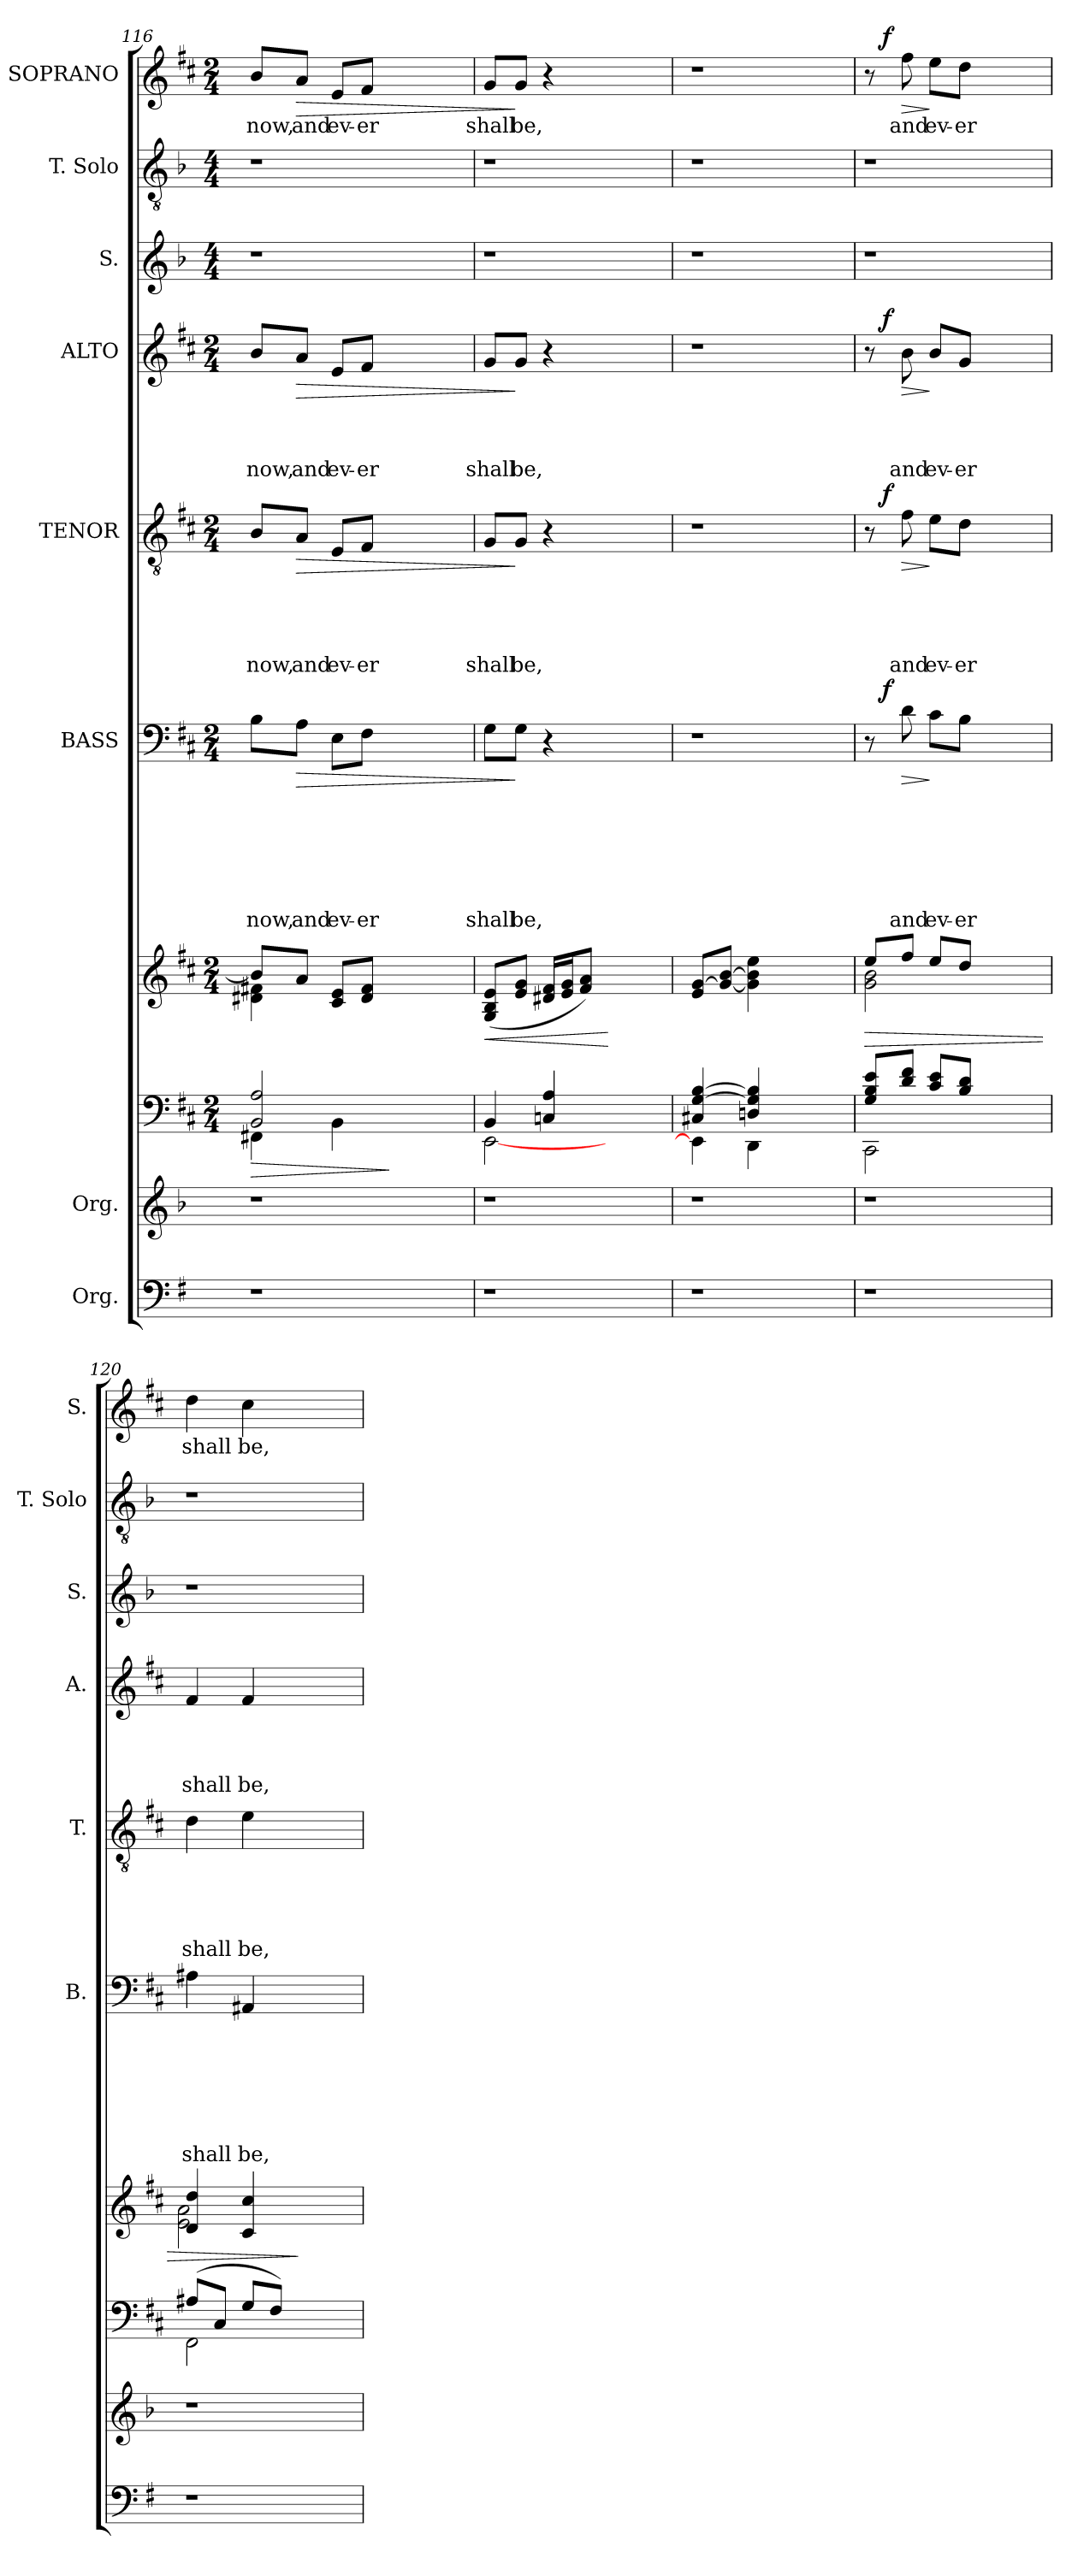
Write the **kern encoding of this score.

**kern	**kern	**kern	**dynam	**kern	**dynam	**kern	**text	**text	**text	**text	**text	**text	**text	**dynam	**kern	**text	**text	**text	**text	**text	**dynam	**kern	**text	**text	**text	**text	**dynam	**kern	**kern	**kern	**text	**dynam
*part10	*part9	*part8	*part8	*part7	*part7	*part6	*part6	*part6	*part6	*part6	*part6	*part6	*part6	*part6	*part5	*part5	*part5	*part5	*part5	*part5	*part5	*part4	*part4	*part4	*part4	*part4	*part4	*part3	*part2	*part1	*part1	*part1
*staff10	*staff9	*staff8	*staff8	*staff7	*staff7	*staff6	*staff6	*staff6	*staff6	*staff6	*staff6	*staff6	*staff6	*staff6	*staff5	*staff5	*staff5	*staff5	*staff5	*staff5	*staff5	*staff4	*staff4	*staff4	*staff4	*staff4	*staff4	*staff3	*staff2	*staff1	*staff1	*staff1
*I"Org.	*I"Org.	*	*	*	*	*I"BASS	*	*	*	*	*	*	*	*	*I"TENOR	*	*	*	*	*	*	*I"ALTO	*	*	*	*	*	*I"S.	*I"T. Solo	*I"SOPRANO	*	*
*	*	*	*	*	*	*I'B.	*	*	*	*	*	*	*	*	*I'T.	*	*	*	*	*	*	*I'A.	*	*	*	*	*	*I'S.	*I'T. Solo	*I'S.	*	*
*clefF4	*clefG2	*clefF4	*	*clefG2	*	*clefF4	*	*	*	*	*	*	*	*	*clefGv2	*	*	*	*	*	*	*clefG2	*	*	*	*	*	*clefG2	*clefGv2	*clefG2	*	*
*ITrd-3c-5	*	*	*	*	*	*	*	*	*	*	*	*	*	*	*	*	*	*	*	*	*	*	*	*	*	*	*	*	*	*	*	*
*k[]	*k[b-]	*k[f#c#]	*	*k[f#c#]	*	*k[f#c#]	*	*	*	*	*	*	*	*	*k[f#c#]	*	*	*	*	*	*	*k[f#c#]	*	*	*	*	*	*k[b-]	*k[b-]	*k[f#c#]	*	*
*C:	*F:	*D:	*	*D:	*	*D:	*	*	*	*	*	*	*	*	*D:	*	*	*	*	*	*	*D:	*	*	*	*	*	*F:	*F:	*D:	*	*
*	*	*M2/4	*	*M2/4	*	*M2/4	*	*	*	*	*	*	*	*	*M2/4	*	*	*	*	*	*	*M2/4	*	*	*	*	*	*M4/4	*M4/4	*M2/4	*	*
=116	=116	=116	=116	=116	=116	=116	=116	=116	=116	=116	=116	=116	=116	=116	=116	=116	=116	=116	=116	=116	=116	=116	=116	=116	=116	=116	=116	=116	=116	=116	=116	=116
!	!	!	!LO:HP:b	!	!	!	!	!	!	!	!	!	!LO:LY:b	!	!	!	!	!	!	!LO:LY:b	!	!	!	!	!	!LO:LY:b	!	!	!	!	!LO:LY:b	!
*	*	*^	*	*^	*	*	*	*	*	*	*	*	*	*	*	*	*	*	*	*	*	*	*	*	*	*	*	*	*	*	*	*
1r	1r	2BB/ 2A/	4FF#X\	>	8b/L]	4d#X\ 4f#X\	.	8B\L	.	.	.	.	.	.	now,	.	8B/L	.	.	.	.	now,	.	8b/L	.	.	.	now,	.	1r	1r	8b/L	now,	.
!	!	!	!	!	!	!	!	!	!	!	!	!	!	!	!LO:LY:b	!LO:HP:b	!	!	!	!	!	!LO:LY:b	!LO:HP:b	!	!	!	!	!LO:LY:b	!LO:HP:b	!	!	!	!LO:LY:b	!LO:HP:b
.	.	.	.	.	8a/J	.	.	8A\J	.	.	.	.	.	.	and	>	8A/J	.	.	.	.	and	>	8a/J	.	.	.	and	>	.	.	8a/J	and	>
!	!	!	!	!	!	!	!	!	!	!	!	!	!	!	!LO:LY:b	!	!	!	!	!	!	!LO:LY:b	!	!	!	!	!	!LO:LY:b	!	!	!	!	!LO:LY:b	!
.	.	.	4BB\	.	8c#/ 8e/L	2ryy	.	8E\L	.	.	.	.	.	.	ev-	.	8E/L	.	.	.	.	ev-	.	8e/L	.	.	.	ev-	.	.	.	8e/L	ev-	.
!	!	!	!	!	!	!	!	!	!	!	!	!	!	!	!LO:LY:b	!	!	!	!	!	!	!LO:LY:b	!	!	!	!	!	!LO:LY:b	!	!	!	!	!LO:LY:b	!
.	.	.	.	.	8d#/ 8f#/J	.	.	8F#\J	.	.	.	.	.	.	-er	.	8F#/J	.	.	.	.	-er	.	8f#/J	.	.	.	-er	.	.	.	8f#/J	-er	.
.	.	2ryy	2ryy	]	2ryy	.	.	2ryy	.	.	.	.	.	.	.	.	2ryy	.	.	.	.	.	.	2ryy	.	.	.	.	.	.	.	2ryy	.	.
.	.	.	.	.	.	4ryy	.	.	.	.	.	.	.	.	.	.	.	.	.	.	.	.	.	.	.	.	.	.	.	.	.	.	.	.
=117	=117	=117	=117	=117	=117	=117	=117	=117	=117	=117	=117	=117	=117	=117	=117	=117	=117	=117	=117	=117	=117	=117	=117	=117	=117	=117	=117	=117	=117	=117	=117	=117	=117	=117
!	!	!	!	!	!	!	!LO:HP:b	!	!	!	!	!	!	!	!LO:LY:b	!	!	!	!	!	!	!LO:LY:b	!	!	!	!	!	!LO:LY:b	!	!	!	!	!LO:LY:b	!
*	*	*	*	*	*v	*v	*	*	*	*	*	*	*	*	*	*	*	*	*	*	*	*	*	*	*	*	*	*	*	*	*	*	*	*
1r	1r	4BB/	[<2EE\	.	(<8G/ 8B/ 8e/L	<	8G\L	.	.	.	.	.	.	shall	.	8G/L	.	.	.	.	shall	.	8g/L	.	.	.	shall	.	1r	1r	8g/L	shall	.
!	!	!	!	!	!	!	!	!	!	!	!	!	!	!LO:LY:b	!	!	!	!	!	!	!LO:LY:b	!	!	!	!	!	!LO:LY:b	!	!	!	!	!LO:LY:b	!
.	.	.	.	.	8e/ 8g/J	.	8G\J	.	.	.	.	.	.	be,	]	8G/J	.	.	.	.	be,	]	8g/J	.	.	.	be,	]	.	.	8g/J	be,	]
.	.	4Cn/ 4A/	.	.	16d#X/ 16f#/LL	.	4r	.	.	.	.	.	.	.	.	4r	.	.	.	.	.	.	4r	.	.	.	.	.	.	.	4r	.	.
.	.	.	.	.	16e/ 16g/J	.	.	.	.	.	.	.	.	.	.	.	.	.	.	.	.	.	.	.	.	.	.	.	.	.	.	.	.
.	.	.	.	.	8f#/ 8a/J)	.	.	.	.	.	.	.	.	.	.	.	.	.	.	.	.	.	.	.	.	.	.	.	.	.	.	.	.
.	.	2ryy	2ryy	.	2ryy	[	2ryy	.	.	.	.	.	.	.	.	2ryy	.	.	.	.	.	.	2ryy	.	.	.	.	.	.	.	2ryy	.	.
=118	=118	=118	=118	=118	=118	=118	=118	=118	=118	=118	=118	=118	=118	=118	=118	=118	=118	=118	=118	=118	=118	=118	=118	=118	=118	=118	=118	=118	=118	=118	=118	=118	=118
!	!	!	!	!	!	!	!LO:N:vis=1	!	!	!	!	!	!	!	!	!LO:N:vis=1	!	!	!	!	!	!	!LO:N:vis=1	!	!	!	!	!	!	!	!LO:N:vis=1	!	!
1r	1r	4C#X/ [>4G/ [>4B/	4EE\]	.	8e/ [>8g/L	.	2r	.	.	.	.	.	.	.	.	2r	.	.	.	.	.	.	2r	.	.	.	.	.	1r	1r	2r	.	.
.	.	.	.	.	8g/_ [>8b/J	.	.	.	.	.	.	.	.	.	.	.	.	.	.	.	.	.	.	.	.	.	.	.	.	.	.	.	.
.	.	4Dn/ 4G/] 4B/]	4DD\	.	4g\] 4b\] 4ee\	.	.	.	.	.	.	.	.	.	.	.	.	.	.	.	.	.	.	.	.	.	.	.	.	.	.	.	.
.	.	2ryy	2ryy	.	2ryy	.	2ryy	.	.	.	.	.	.	.	.	2ryy	.	.	.	.	.	.	2ryy	.	.	.	.	.	.	.	2ryy	.	.
!!LO:PB:g=z
=119	=119	=119	=119	=119	=119	=119	=119	=119	=119	=119	=119	=119	=119	=119	=119	=119	=119	=119	=119	=119	=119	=119	=119	=119	=119	=119	=119	=119	=119	=119	=119	=119	=119
!	!	!	!	!	!	!LO:HP:b	!	!	!	!	!	!	!	!	!	!	!	!	!	!	!	!	!	!	!	!	!	!	!	!	!	!	!
*	*	*	*	*	*^	*	*^	*	*	*	*	*	*	*	*	*^	*	*	*	*	*	*	*^	*	*	*	*	*	*	*	*^	*	*
1r	1r	8G/ 8B/ 8e/L	2CC#\	.	8ee/L	2g\ 2b\	>	8r	16ryy	.	.	.	.	.	.	.	.	8r	16ryy	.	.	.	.	.	.	8r	16ryy	.	.	.	.	.	1r	1r	8r	16ryy	.	.
!	!	!	!	!	!	!	!	!	!	!	!	!	!	!	!	!	!LO:DY:a	!	!	!	!	!	!	!	!LO:DY:a	!	!	!	!	!	!	!LO:DY:a	!	!	!	!	!	!LO:DY:a
.	.	.	.	.	.	.	.	.	2...ryy	.	.	.	.	.	.	.	f	.	2...ryy	.	.	.	.	.	f	.	2...ryy	.	.	.	.	f	.	.	.	2...ryy	.	f
!	!	!	!	!	!	!	!	!	!	!	!	!	!	!	!	!LO:LY:b	!LO:HP:b	!	!	!	!	!	!	!LO:LY:b	!LO:HP:b	!	!	!	!	!	!LO:LY:b	!LO:HP:b	!	!	!	!	!LO:LY:b	!LO:HP:b
.	.	8d/ 8f#/J	.	.	8ff#/J	.	.	8d\	.	.	.	.	.	.	.	and	>	8f#\	.	.	.	.	.	and	>	8b\	.	.	.	.	and	>	.	.	8ff#\	.	and	>
!	!	!	!	!	!	!	!	!	!	!	!	!	!	!	!	!LO:LY:b	!	!	!	!	!	!	!	!LO:LY:b	!	!	!	!	!	!	!LO:LY:b	!	!	!	!	!	!LO:LY:b	!
.	.	8c#/ 8e/L	.	.	8ee/L	.	.	8c#\L	.	.	.	.	.	.	.	ev-	]	8e\L	.	.	.	.	.	ev-	]	8b/L	.	.	.	.	ev-	]	.	.	8ee\L	.	ev-	]
!	!	!	!	!	!	!	!	!	!	!	!	!	!	!	!	!LO:LY:b	!	!	!	!	!	!	!	!LO:LY:b	!	!	!	!	!	!	!LO:LY:b	!	!	!	!	!	!LO:LY:b	!
.	.	8B/ 8d/J	.	.	8dd/J	.	.	8B\J	.	.	.	.	.	.	.	-er	.	8d\J	.	.	.	.	.	-er	.	8g/J	.	.	.	.	-er	.	.	.	8dd\J	.	-er	.
.	.	2ryy	2ryy	.	2ryy	2ryy	.	2ryy	.	.	.	.	.	.	.	.	.	2ryy	.	.	.	.	.	.	.	2ryy	.	.	.	.	.	.	.	.	2ryy	.	.	.
=120	=120	=120	=120	=120	=120	=120	=120	=120	=120	=120	=120	=120	=120	=120	=120	=120	=120	=120	=120	=120	=120	=120	=120	=120	=120	=120	=120	=120	=120	=120	=120	=120	=120	=120	=120	=120	=120	=120
!	!	!	!	!	!	!	!	!	!	!	!	!	!	!	!	!LO:LY:b	!	!	!	!	!	!	!	!LO:LY:b	!	!	!	!	!	!	!LO:LY:b	!	!	!	!	!	!LO:LY:b	!
*	*	*	*	*	*	*	*	*v	*v	*	*	*	*	*	*	*	*	*	*	*	*	*	*	*	*	*v	*v	*	*	*	*	*	*	*	*v	*v	*	*
*	*	*	*	*	*	*	*	*	*	*	*	*	*	*	*	*	*v	*v	*	*	*	*	*	*	*	*	*	*	*	*	*	*	*	*	*
1r	1r	(>8A#X/L	2FF#\	.	4d/ 4dd/	2e\ 2a\	.	4A#X\	.	.	.	.	.	.	shall	.	4d\	.	.	.	.	shall	.	4f#/	.	.	.	shall	.	1r	1r	4dd\	shall	.
.	.	8C#/J	.	.	.	.	.	.	.	.	.	.	.	.	.	.	.	.	.	.	.	.	.	.	.	.	.	.	.	.	.	.	.	.
!	!	!	!	!	!	!	!	!	!	!	!	!	!	!	!LO:LY:b	!	!	!	!	!	!	!LO:LY:b	!	!	!	!	!	!LO:LY:b	!	!	!	!	!LO:LY:b	!
.	.	8G/L	.	.	4c#/ 4cc#/	.	.	4AA#X/	.	.	.	.	.	.	be,	.	4e\	.	.	.	.	be,	.	4f#/	.	.	.	be,	.	.	.	4cc#\	be,	.
.	.	8F#/J)	.	.	.	.	.	.	.	.	.	.	.	.	.	.	.	.	.	.	.	.	.	.	.	.	.	.	.	.	.	.	.	.
.	.	2ryy	2ryy	.	2ryy	2ryy	]	2ryy	.	.	.	.	.	.	.	.	2ryy	.	.	.	.	.	.	2ryy	.	.	.	.	.	.	.	2ryy	.	.
*	*	*v	*v	*	*	*	*	*	*	*	*	*	*	*	*	*	*	*	*	*	*	*	*	*	*	*	*	*	*	*	*	*	*	*
*	*	*	*	*v	*v	*	*	*	*	*	*	*	*	*	*	*	*	*	*	*	*	*	*	*	*	*	*	*	*	*	*	*	*
=	=	=	=	=	=	=	=	=	=	=	=	=	=	=	=	=	=	=	=	=	=	=	=	=	=	=	=	=	=	=	=	=
*-	*-	*-	*-	*-	*-	*-	*-	*-	*-	*-	*-	*-	*-	*-	*-	*-	*-	*-	*-	*-	*-	*-	*-	*-	*-	*-	*-	*-	*-	*-	*-	*-
